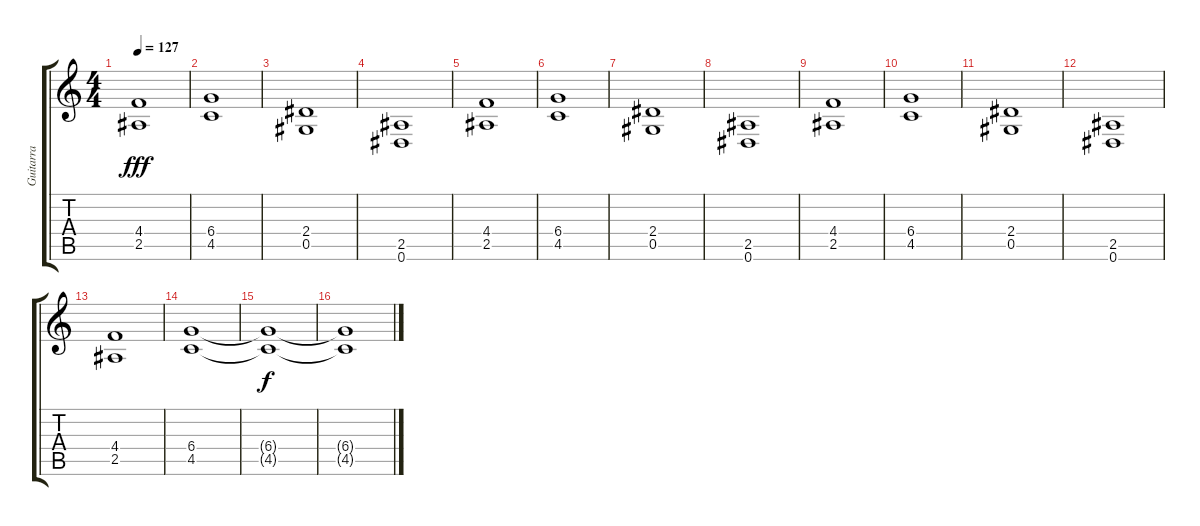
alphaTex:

\track ("Guitarra" "Guitarra") {instrument distortionguitar}
\staff {score tabs}
\tuning (Eb4 Bb3 Gb3 Db3 Ab2 Eb2) {hide}
\ts (4 4)
\tempo 127
\clef g2
\ks c
(4.4 2.5).1{dy fff} |
(6.4 4.5).1 |
(2.4 0.5).1 |
(2.5 0.6).1 |
(4.4 2.5).1 |
(6.4 4.5).1 |
(2.4 0.5).1 |
(2.5 0.6).1 |
(4.4 2.5).1 |
(6.4 4.5).1 |
(2.4 0.5).1 |
(2.5 0.6).1 |
(4.4 2.5).1 |
(6.4 4.5).1 |
(6.4{t} 4.5{t}).1{dy f volume 0} |
(6.4{t} 4.5{t}).1
